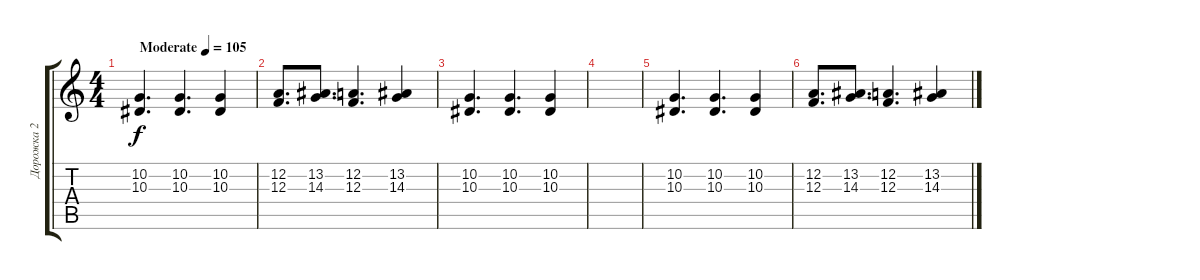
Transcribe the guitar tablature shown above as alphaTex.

\track ("Дорожка 2" "Дорожка 2") {instrument stringensemble1}
\staff {score tabs}
\tuning (D4 A3 F3 C3 G2 C2) {hide}
\ts (4 4)
\tempo (105 "Moderate")
\clef g2
\ks c
(10.2 10.3).4{d dy f instrument stringensemble1} (10.2 10.3).4{d} (10.2 10.3).4 |
(12.2 12.3).8{d} (13.2 14.3).8{d} (12.2 12.3).4{d} (13.2 14.3).4 |
(10.2 10.3).4{d} (10.2 10.3).4{d} (10.2 10.3).4 |
|
(10.2 10.3).4{d} (10.2 10.3).4{d} (10.2 10.3).4 |
(12.2 12.3).8{d} (13.2 14.3).8{d} (12.2 12.3).4{d} (13.2 14.3).4
